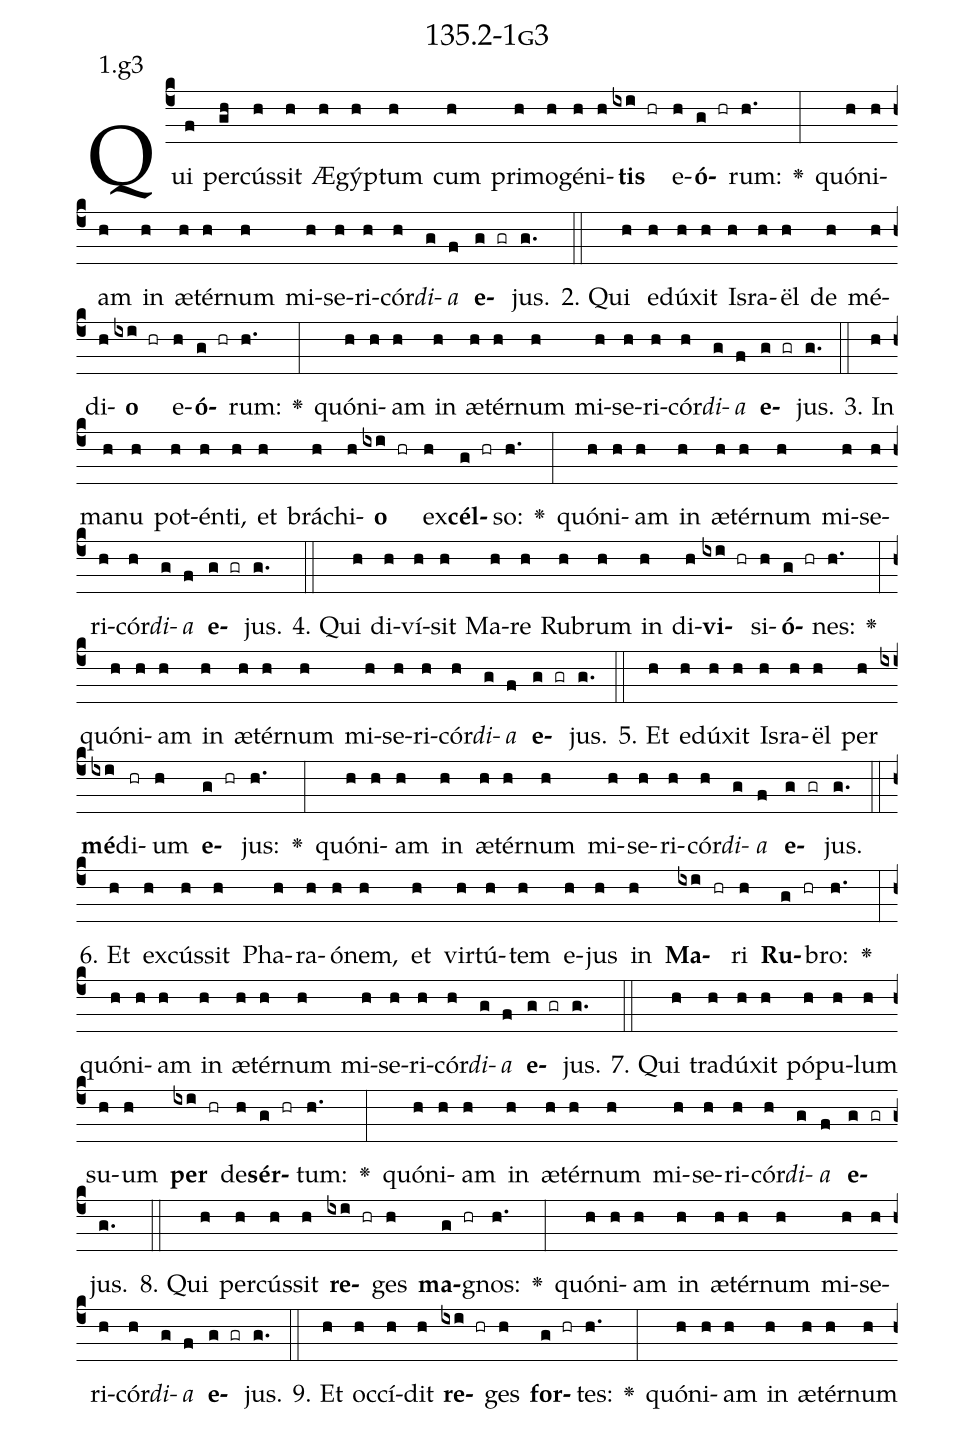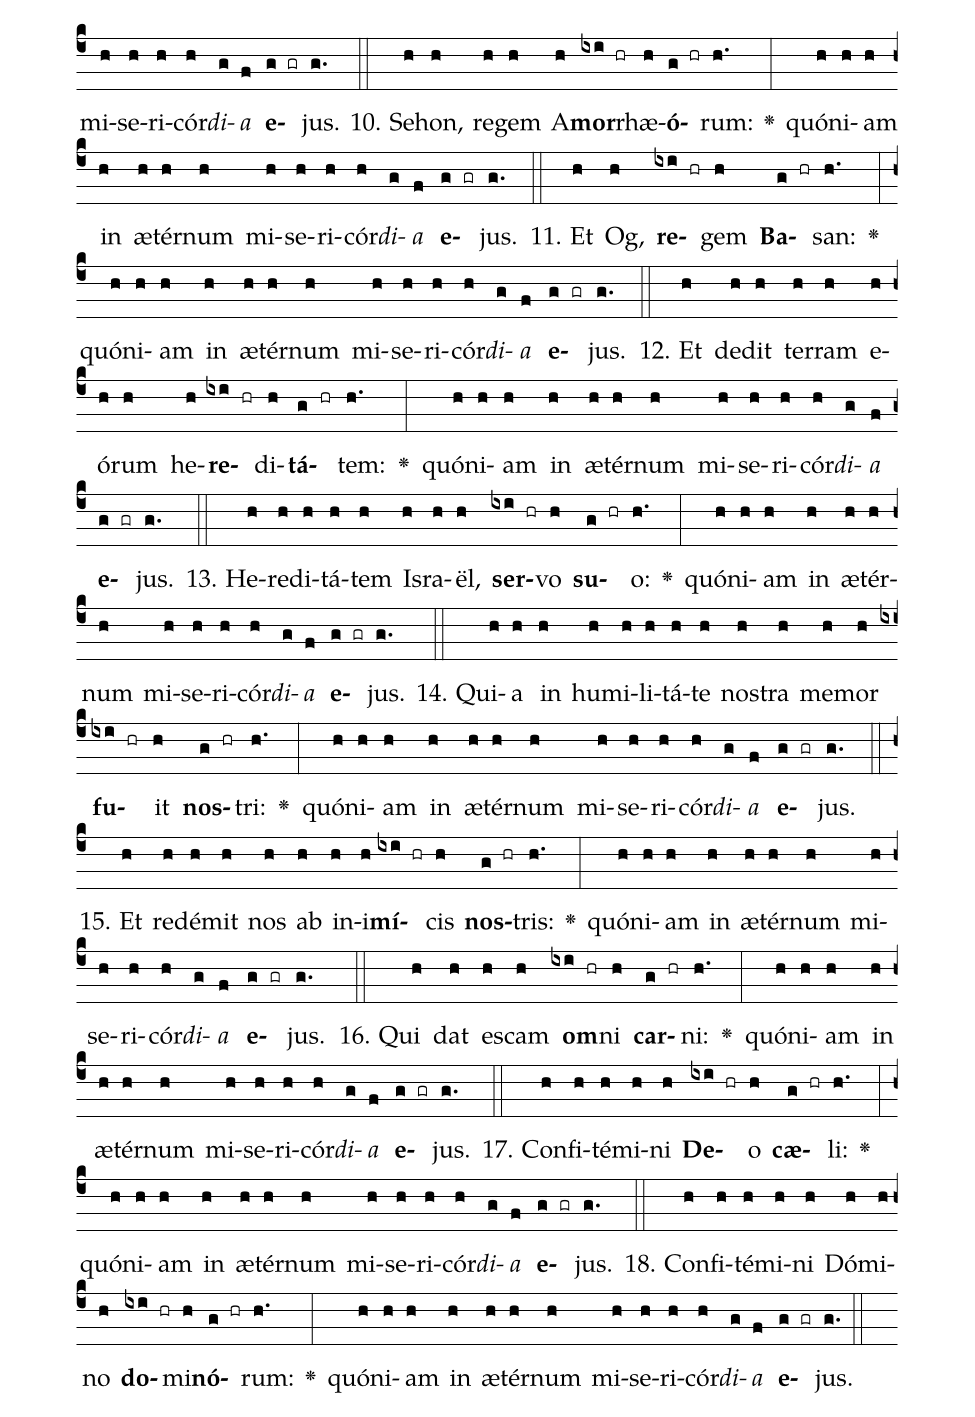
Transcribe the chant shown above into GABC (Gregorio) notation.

name: 135.2-1g3;
annotation: 1.g3;
%%
(c4)Qui(f) per(gh)cús(h)sit(h) Æ(h)gýp(h)tum(h) cum(h) pri(h)mo(h)gé(h)ni(h)<b>tis</b>(ixi hr) e(h)<b>ó</b>(g hr)rum:(h.) <v>\greheightstar</v>(:) quón(h)i(h)am(h) in(h) æ(h)tér(h)num(h) mi(h)se(h)ri(h)cór(h)<i>di</i>(g)<i>a</i>(f) <b>e</b>(g gr)jus.(g.) (::)
2. Qui(h) e(h)dú(h)xit(h) Is(h)ra(h)ël(h) de(h) mé(h)di(h)<b>o</b>(ixi hr) e(h)<b>ó</b>(g hr)rum:(h.) <v>\greheightstar</v>(:) quón(h)i(h)am(h) in(h) æ(h)tér(h)num(h) mi(h)se(h)ri(h)cór(h)<i>di</i>(g)<i>a</i>(f) <b>e</b>(g gr)jus.(g.) (::)
3. In(h) ma(h)nu(h) pot(h)én(h)ti,(h) et(h) brá(h)chi(h)<b>o</b>(ixi hr) ex(h)<b>cél</b>(g hr)so:(h.) <v>\greheightstar</v>(:) quón(h)i(h)am(h) in(h) æ(h)tér(h)num(h) mi(h)se(h)ri(h)cór(h)<i>di</i>(g)<i>a</i>(f) <b>e</b>(g gr)jus.(g.) (::)
4. Qui(h) di(h)ví(h)sit(h) Ma(h)re(h) Ru(h)brum(h) in(h) di(h)<b>vi</b>(ixi hr)si(h)<b>ó</b>(g hr)nes:(h.) <v>\greheightstar</v>(:) quón(h)i(h)am(h) in(h) æ(h)tér(h)num(h) mi(h)se(h)ri(h)cór(h)<i>di</i>(g)<i>a</i>(f) <b>e</b>(g gr)jus.(g.) (::)
5. Et(h) e(h)dú(h)xit(h) Is(h)ra(h)ël(h) per(h) <b>mé</b>(ixi)di(hr)um(h) <b>e</b>(g hr)jus:(h.) <v>\greheightstar</v>(:) quón(h)i(h)am(h) in(h) æ(h)tér(h)num(h) mi(h)se(h)ri(h)cór(h)<i>di</i>(g)<i>a</i>(f) <b>e</b>(g gr)jus.(g.) (::)
6. Et(h) ex(h)cús(h)sit(h) Pha(h)ra(h)ó(h)nem,(h) et(h) vir(h)tú(h)tem(h) e(h)jus(h) in(h) <b>Ma</b>(ixi hr)ri(h) <b>Ru</b>(g hr)bro:(h.) <v>\greheightstar</v>(:) quón(h)i(h)am(h) in(h) æ(h)tér(h)num(h) mi(h)se(h)ri(h)cór(h)<i>di</i>(g)<i>a</i>(f) <b>e</b>(g gr)jus.(g.) (::)
7. Qui(h) tra(h)dú(h)xit(h) pó(h)pu(h)lum(h) su(h)um(h) <b>per</b>(ixi hr) de(h)<b>sér</b>(g hr)tum:(h.) <v>\greheightstar</v>(:) quón(h)i(h)am(h) in(h) æ(h)tér(h)num(h) mi(h)se(h)ri(h)cór(h)<i>di</i>(g)<i>a</i>(f) <b>e</b>(g gr)jus.(g.) (::)
8. Qui(h) per(h)cús(h)sit(h) <b>re</b>(ixi hr)ges(h) <b>ma</b>(g hr)gnos:(h.) <v>\greheightstar</v>(:) quón(h)i(h)am(h) in(h) æ(h)tér(h)num(h) mi(h)se(h)ri(h)cór(h)<i>di</i>(g)<i>a</i>(f) <b>e</b>(g gr)jus.(g.) (::)
9. Et(h) oc(h)cí(h)dit(h) <b>re</b>(ixi hr)ges(h) <b>for</b>(g hr)tes:(h.) <v>\greheightstar</v>(:) quón(h)i(h)am(h) in(h) æ(h)tér(h)num(h) mi(h)se(h)ri(h)cór(h)<i>di</i>(g)<i>a</i>(f) <b>e</b>(g gr)jus.(g.) (::)
10. Se(h)hon,(h) re(h)gem(h) A(h)<b>mor</b>(ixi hr)rhæ(h)<b>ó</b>(g hr)rum:(h.) <v>\greheightstar</v>(:) quón(h)i(h)am(h) in(h) æ(h)tér(h)num(h) mi(h)se(h)ri(h)cór(h)<i>di</i>(g)<i>a</i>(f) <b>e</b>(g gr)jus.(g.) (::)
11. Et(h) Og,(h) <b>re</b>(ixi hr)gem(h) <b>Ba</b>(g hr)san:(h.) <v>\greheightstar</v>(:) quón(h)i(h)am(h) in(h) æ(h)tér(h)num(h) mi(h)se(h)ri(h)cór(h)<i>di</i>(g)<i>a</i>(f) <b>e</b>(g gr)jus.(g.) (::)
12. Et(h) de(h)dit(h) ter(h)ram(h) e(h)ó(h)rum(h) he(h)<b>re</b>(ixi hr)di(h)<b>tá</b>(g hr)tem:(h.) <v>\greheightstar</v>(:) quón(h)i(h)am(h) in(h) æ(h)tér(h)num(h) mi(h)se(h)ri(h)cór(h)<i>di</i>(g)<i>a</i>(f) <b>e</b>(g gr)jus.(g.) (::)
13. He(h)re(h)di(h)tá(h)tem(h) Is(h)ra(h)ël,(h) <b>ser</b>(ixi hr)vo(h) <b>su</b>(g hr)o:(h.) <v>\greheightstar</v>(:) quón(h)i(h)am(h) in(h) æ(h)tér(h)num(h) mi(h)se(h)ri(h)cór(h)<i>di</i>(g)<i>a</i>(f) <b>e</b>(g gr)jus.(g.) (::)
14. Qui(h)a(h) in(h) hu(h)mi(h)li(h)tá(h)te(h) nos(h)tra(h) me(h)mor(h) <b>fu</b>(ixi hr)it(h) <b>nos</b>(g hr)tri:(h.) <v>\greheightstar</v>(:) quón(h)i(h)am(h) in(h) æ(h)tér(h)num(h) mi(h)se(h)ri(h)cór(h)<i>di</i>(g)<i>a</i>(f) <b>e</b>(g gr)jus.(g.) (::)
15. Et(h) red(h)é(h)mit(h) nos(h) ab(h) in(h)i(h)<b>mí</b>(ixi hr)cis(h) <b>nos</b>(g hr)tris:(h.) <v>\greheightstar</v>(:) quón(h)i(h)am(h) in(h) æ(h)tér(h)num(h) mi(h)se(h)ri(h)cór(h)<i>di</i>(g)<i>a</i>(f) <b>e</b>(g gr)jus.(g.) (::)
16. Qui(h) dat(h) es(h)cam(h) <b>om</b>(ixi hr)ni(h) <b>car</b>(g hr)ni:(h.) <v>\greheightstar</v>(:) quón(h)i(h)am(h) in(h) æ(h)tér(h)num(h) mi(h)se(h)ri(h)cór(h)<i>di</i>(g)<i>a</i>(f) <b>e</b>(g gr)jus.(g.) (::)
17. Con(h)fi(h)té(h)mi(h)ni(h) <b>De</b>(ixi hr)o(h) <b>cæ</b>(g hr)li:(h.) <v>\greheightstar</v>(:) quón(h)i(h)am(h) in(h) æ(h)tér(h)num(h) mi(h)se(h)ri(h)cór(h)<i>di</i>(g)<i>a</i>(f) <b>e</b>(g gr)jus.(g.) (::)
18. Con(h)fi(h)té(h)mi(h)ni(h) Dó(h)mi(h)no(h) <b>do</b>(ixi hr)mi(h)<b>nó</b>(g hr)rum:(h.) <v>\greheightstar</v>(:) quón(h)i(h)am(h) in(h) æ(h)tér(h)num(h) mi(h)se(h)ri(h)cór(h)<i>di</i>(g)<i>a</i>(f) <b>e</b>(g gr)jus.(g.) (::)
